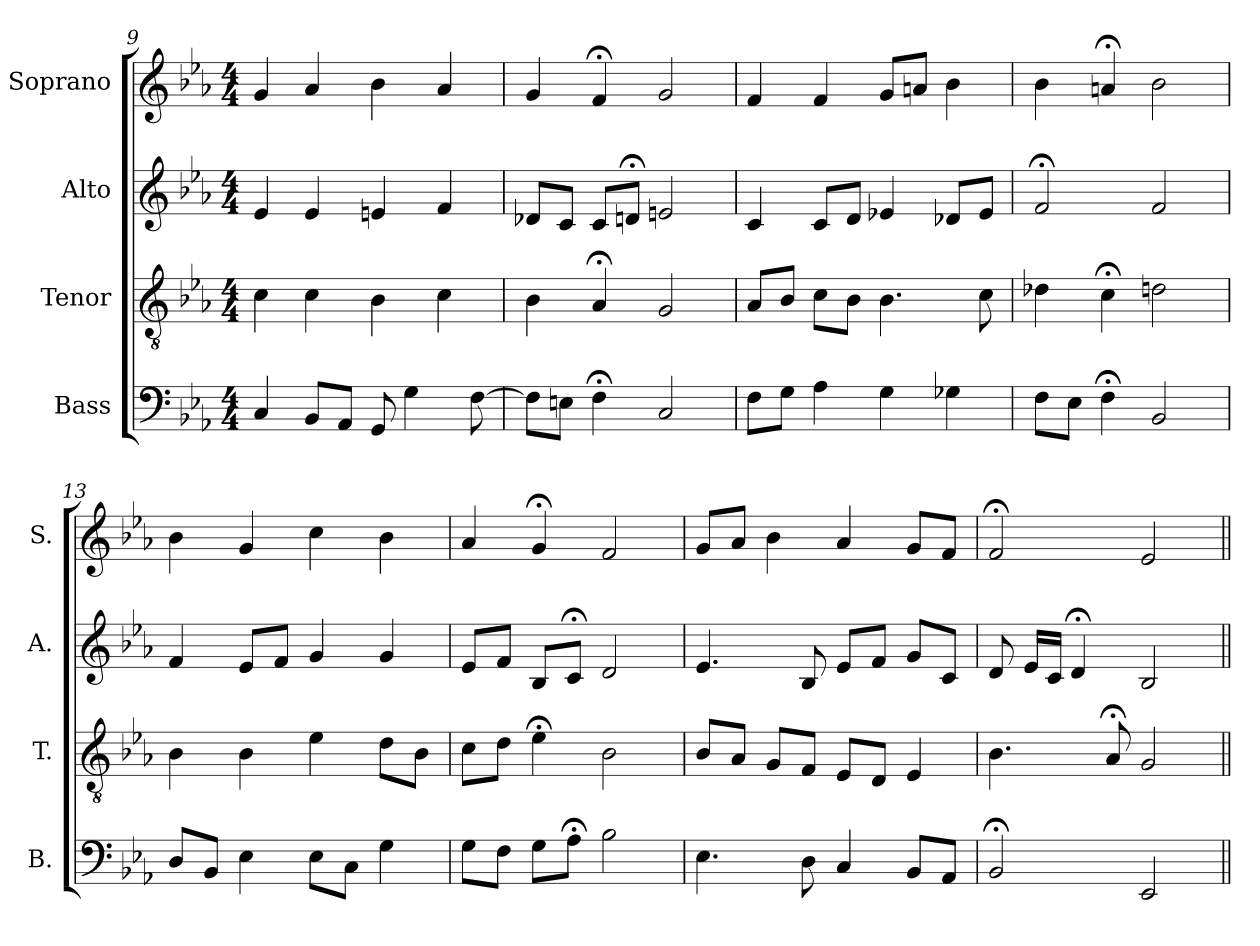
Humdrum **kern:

**kern	**kern	**kern	**kern
*part4	*part3	*part2	*part1
*staff4	*staff3	*staff2	*staff1
*I"Bass	*I"Tenor	*I"Alto	*I"Soprano
*I'B.	*I'T.	*I'A.	*I'S.
!!LO:PB:g=z
*clefF4	*clefGv2	*clefG2	*clefG2
*	*ITrd7c12	*	*
*k[b-e-a-]	*k[b-e-a-]	*k[b-e-a-]	*k[b-e-a-]
*E-:	*E-:	*E-:	*E-:
*M4/4	*M4/4	*M4/4	*M4/4
=9	=9	=9	=9
4C/	4C\	4e-/	4g/
8BB-/L	4C\	4e-/	4a-/
8AA-/J	.	.	.
8GG/	4BB-\	4en/	4b-\
4G\	.	.	.
.	4C\	4f/	4a-/
[8F\	.	.	.
=10	=10	=10	=10
8F\L]	4BB-\	8d-X/L	4g/
8En\J	.	8c/J	.
4F;<\	4AA-;</	8c/L	4f;</
.	.	8dn;</J	.
2C/	2GG/	2en/	2g/
=11	=11	=11	=11
8F\L	8AA-/L	4c/	4f/
8G\J	8BB-/J	.	.
4A-\	8C\L	8c/L	4f/
.	8BB-\J	8d/J	.
4G\	4.BB-\	4e-X/	8g/L
.	.	.	8an/J
4G-X\	.	8d-X/L	4b-\
.	8C\	8e-/J	.
=12	=12	=12	=12
8F\L	4D-X\	2f;</	4b-\
8E-\J	.	.	.
4F;<\	4C;<\	.	4an;</
2BB-/	2Dn\	2f/	2b-\
!!LO:LB:g=z
=13	=13	=13	=13
8D/L	4BB-\	4f/	4b-\
8BB-/J	.	.	.
4E-\	4BB-\	8e-/L	4g/
.	.	8f/J	.
8E-\L	4E-\	4g/	4cc\
8C\J	.	.	.
4G\	8D\L	4g/	4b-\
.	8BB-\J	.	.
=14	=14	=14	=14
8G\L	8C\L	8e-/L	4a-/
8F\J	8D\J	8f/J	.
8G\L	4E-;<\	8B-/L	4g;</
8A-;<\J	.	8c;</J	.
2B-\	2BB-\	2d/	2f/
=15	=15	=15	=15
4.E-\	8BB-/L	4.e-/	8g/L
.	8AA-/J	.	8a-/J
.	8GG/L	.	4b-\
8D\	8FF/J	8B-/	.
4C/	8EE-/L	8e-/L	4a-/
.	8DD/J	8f/J	.
8BB-/L	4EE-/	8g/L	8g/L
8AA-/J	.	8c/J	8f/J
=16	=16	=16	=16
2BB-;</	4.BB-\	8d/	2f;</
.	.	16e-/LL	.
.	.	16c/JJ	.
.	.	4d;</	.
.	8AA-;</	.	.
2EE-/	2GG/	2B-/	2e-/
=||	=||	=||	=||
*-	*-	*-	*-
